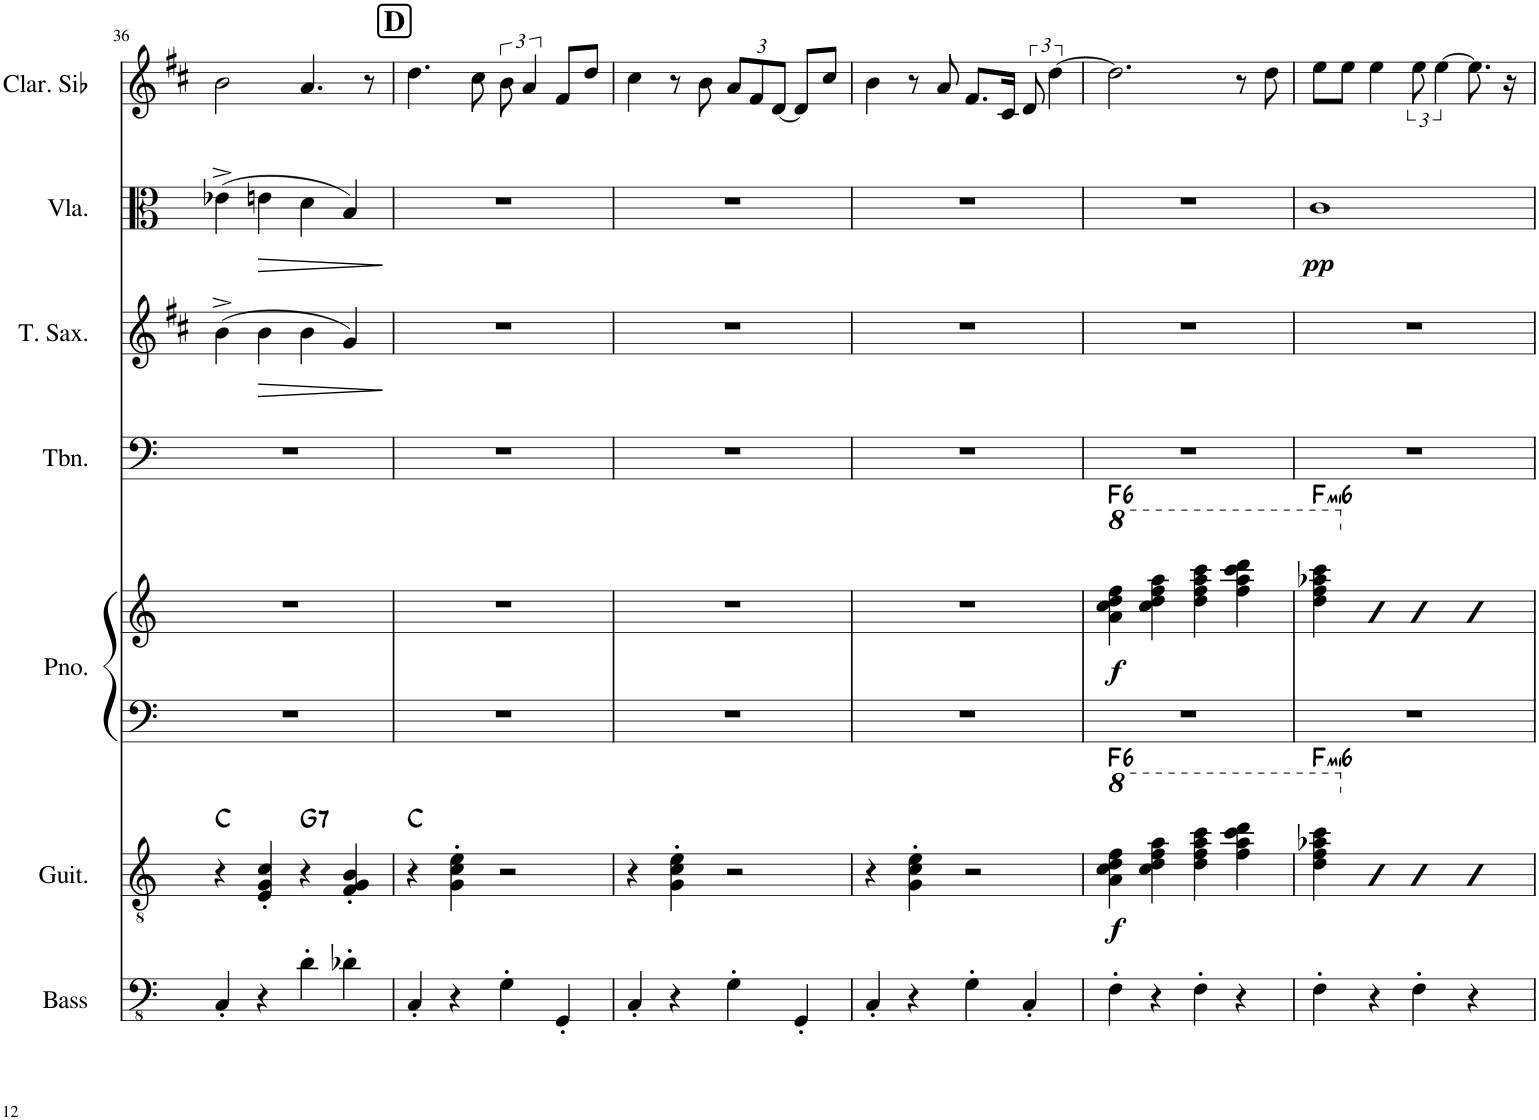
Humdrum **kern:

**kern	**kern	**dynam	**harte	**kern	**dynam	**harte	**kern	**dynam	**kern	**dynam	**kern
*part6	*part5	*part5	*part5	*part4	*part4	*part4	*part3	*part3	*part2	*part2	*part1
*staff6	*staff5	*staff5	*	*staff4	*staff4	*	*staff3	*staff3	*staff2	*staff2	*staff1
*I"Acoustic Bass	*I"Acoustic Guitar	*	*	*I"Piano	*	*	*I"Tenor Saxophone	*	*I"Viola	*	*I"Clarinette en Sib
*I'Bass	*I'Guit.	*	*	*I'Pno.	*	*	*I'T. Sax.	*	*I'Vla.	*	*I'Clar. Sib
!!LO:PB:g=z
*clefFv4	*clefGv2	*	*	*clefG2	*	*	*clefG2	*	*clefC3	*	*clefG2
*	*	*	*	*	*	*	*Trd8c14	*	*	*	*Trd1c2
*k[]	*k[]	*	*	*k[]	*	*	*k[f#c#]	*	*k[]	*	*k[f#c#]
*M4/4	*M4/4	*	*	*M4/4	*	*	*M4/4	*	*M4/4	*	*M4/4
=36	=36	=36	=36	=36	=36	=36	=36	=36	=36	=36	=36
4CC'/	4r	.	C:maj	1r	.	.	(4b^\	.	(4e-X^\	.	2b\
!	!	!	!	!	!	!	!	!LO:HP:b	!	!LO:HP:b	!
4r	4E/' 4G/' 4c/'	.	.	.	.	.	4b\	>	4en\	>	.
!	!	!	!LO:H:kt=7	!	!	!	!	!	!	!	!
4D'\	4r	.	G:7	.	.	.	4b\	.	4d\	.	4.a/
4D-X'\	4F/' 4G/' 4B/'	.	.	.	.	.	4g/)	.	4B/)	.	.
.	.	.	.	.	.	.	.	.	.	.	8r
.	.	.	.	.	.	.	.	]	.	]	.
!!LO:REH:place=s1:a:B:cj:fs=14:t=D
=37	=37	=37	=37	=37	=37	=37	=37	=37	=37	=37	=37
4CC'/	4r	.	C:maj	1r	.	.	1r	.	1r	.	4.dd\
4r	4G\' 4c\' 4e\'	.	.	.	.	.	.	.	.	.	.
.	.	.	.	.	.	.	.	.	.	.	8cc#\
4GG'\	2r	.	.	.	.	.	.	.	.	.	12b\
.	.	.	.	.	.	.	.	.	.	.	6a/
4GGG'/	.	.	.	.	.	.	.	.	.	.	8f#/L
.	.	.	.	.	.	.	.	.	.	.	8dd/J
=38	=38	=38	=38	=38	=38	=38	=38	=38	=38	=38	=38
4CC'/	4r	.	.	1r	.	.	1r	.	1r	.	4cc#\
4r	4G\' 4c\' 4e\'	.	.	.	.	.	.	.	.	.	8r
.	.	.	.	.	.	.	.	.	.	.	8b\
*	*	*	*	*	*	*	*	*	*	*	*Xbrackettup
4GG'\	2r	.	.	.	.	.	.	.	.	.	12a/L
.	.	.	.	.	.	.	.	.	.	.	12f#/
.	.	.	.	.	.	.	.	.	.	.	[12d/J
4GGG'/	.	.	.	.	.	.	.	.	.	.	8d/L]
.	.	.	.	.	.	.	.	.	.	.	8cc#/J
=39	=39	=39	=39	=39	=39	=39	=39	=39	=39	=39	=39
4CC'/	4r	.	.	1r	.	.	1r	.	1r	.	4b\
4r	4G\' 4c\' 4e\'	.	.	.	.	.	.	.	.	.	8r
.	.	.	.	.	.	.	.	.	.	.	8a/
4GG'\	2r	.	.	.	.	.	.	.	.	.	8.f#/L
.	.	.	.	.	.	.	.	.	.	.	16c#/Jk
*	*	*	*	*	*	*	*	*	*	*	*brackettup
4CC'/	.	.	.	.	.	.	.	.	.	.	12d/
.	.	.	.	.	.	.	.	.	.	.	[6dd\
=40	=40	=40	=40	=40	=40	=40	=40	=40	=40	=40	=40
*	*8va	*	*	*	*	*	*	*	*	*	*
*	*	*	*	*8va	*	*	*	*	*	*	*
!	!	!LO:DY:b	!LO:H:kt=6	!	!LO:DY:b	!LO:H:kt=6	!	!	!	!	!
4FF'\	4a\ 4cc\ 4dd\ 4ff\	f	F:maj6	4aa\ 4ccc\ 4ddd\ 4fff\	f	F:maj6	1r	.	1r	.	2.dd\]
4r	4cc\ 4dd\ 4ff\ 4aa\	.	.	4ccc\ 4ddd\ 4fff\ 4aaa\	.	.	.	.	.	.	.
4FF'\	4dd\ 4ff\ 4aa\ 4ccc\	.	.	4ddd\ 4fff\ 4aaa\ 4cccc\	.	.	.	.	.	.	.
4r	4ff\ 4aa\ 4ccc\ 4ddd\	.	.	4fff\ 4aaa\ 4cccc\ 4dddd\	.	.	.	.	.	.	8r
.	.	.	.	.	.	.	.	.	.	.	8dd\
=41	=41	=41	=41	=41	=41	=41	=41	=41	=41	=41	=41
!	!	!	!LO:H:kt=mi6	!	!	!LO:H:kt=mi6	!	!	!	!LO:DY:b	!
4FF'\	4dd\ 4ff\ 4aa-X\ 4ccc\	.	F:min6	4ddd\ 4fff\ 4aaa-X\ 4cccc\	.	F:min6	1r	.	1c	pp	8ee\L
.	.	.	.	.	.	.	.	.	.	.	8ee\J
*	*X8va	*	*	*	*	*	*	*	*	*	*
*	*	*	*	*X8va	*	*	*	*	*	*	*
4r	4B	.	.	4b	.	.	.	.	.	.	4ee\
4FF'\	4B	.	.	4b	.	.	.	.	.	.	12ee\
.	.	.	.	.	.	.	.	.	.	.	[6ee\
4r	4B	.	.	4b	.	.	.	.	.	.	8.ee\]
.	.	.	.	.	.	.	.	.	.	.	16r
=	=	=	=	=	=	=	=	=	=	=	=
*-	*-	*-	*-	*-	*-	*-	*-	*-	*-	*-	*-
